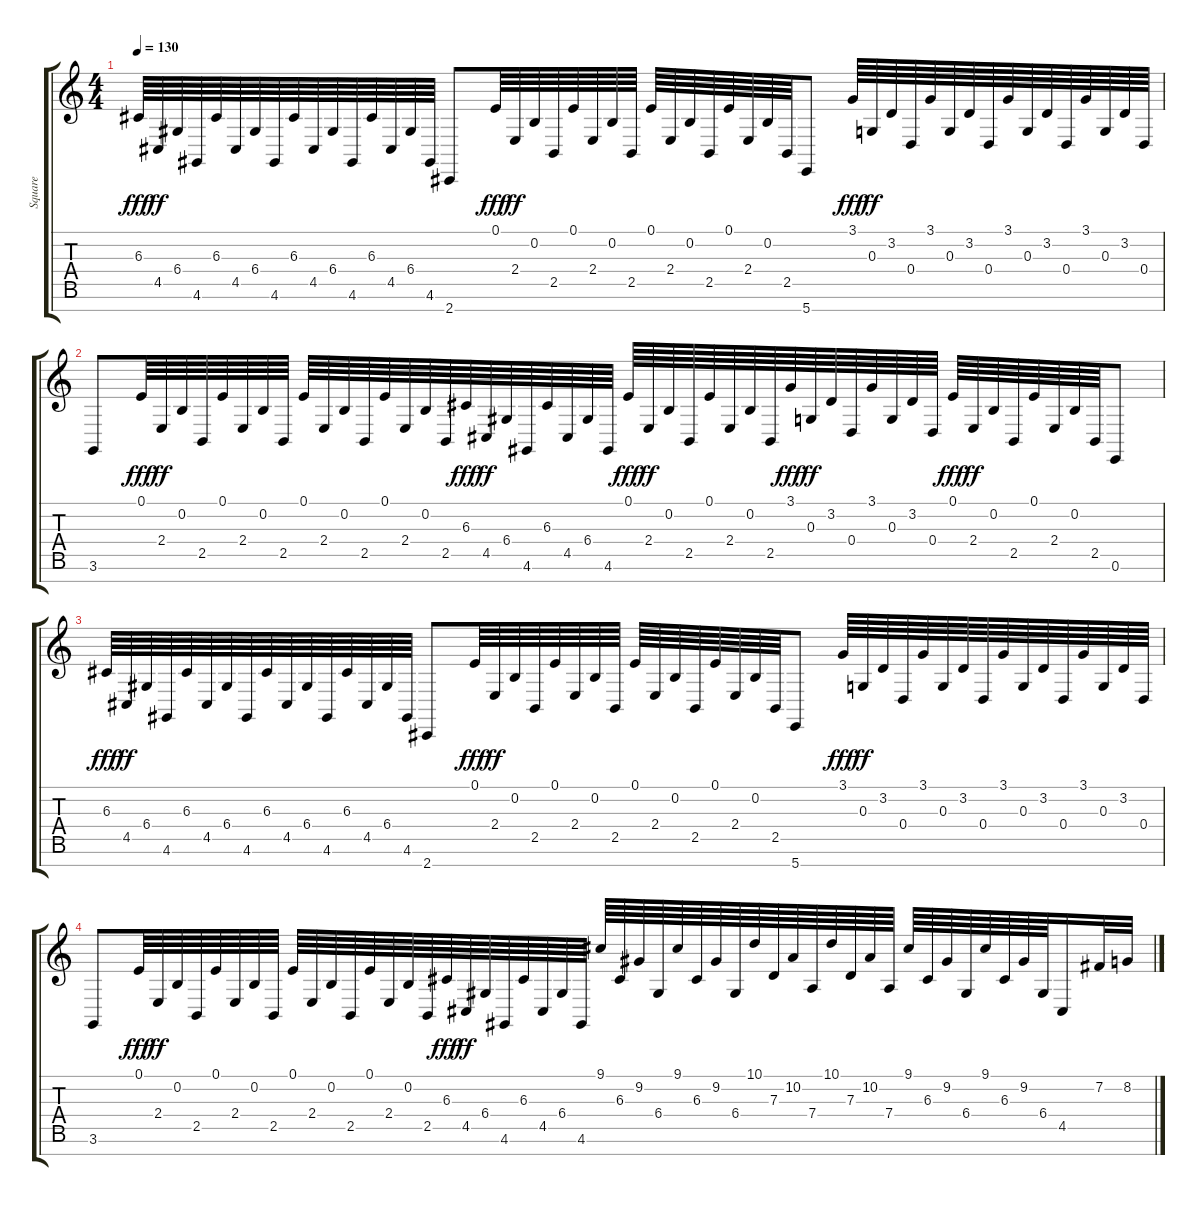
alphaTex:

\track ("Square" "Square") {instrument lead1square}
\staff {score tabs}
\tuning (E4 B3 G3 D3 A2 E2 B1) {hide}
\ts (4 4)
\tempo 130
\clef g2
\ks c
6.3.64{dy fff} 4.5.64{dy ff} 6.4.64 4.6.64 6.3.64 4.5.64 6.4.64 4.6.64 6.3.64 4.5.64 6.4.64 4.6.64 6.3.64 4.5.64 6.4.64 4.6.64 2.7.8 0.1.64{dy fff} 2.4.64{dy ff} 0.2.64 2.5.64 0.1.64 2.4.64 0.2.64 2.5.64 0.1.64 2.4.64 0.2.64 2.5.64 0.1.64 2.4.64 0.2.64 2.5.64 5.7.8 3.1.64{dy fff} 0.3.64{dy ff} 3.2.64 0.4.64 3.1.64 0.3.64 3.2.64 0.4.64 3.1.64 0.3.64 3.2.64 0.4.64 3.1.64 0.3.64 3.2.64 0.4.64 |
3.6.8 0.1.64{dy fff} 2.4.64{dy ff} 0.2.64 2.5.64 0.1.64 2.4.64 0.2.64 2.5.64 0.1.64 2.4.64 0.2.64 2.5.64 0.1.64 2.4.64 0.2.64 2.5.64 6.3.64{dy fff} 4.5.64{dy ff} 6.4.64 4.6.64 6.3.64 4.5.64 6.4.64 4.6.64 0.1.64{dy fff} 2.4.64{dy ff} 0.2.64 2.5.64 0.1.64 2.4.64 0.2.64 2.5.64 3.1.64{dy fff} 0.3.64{dy ff} 3.2.64 0.4.64 3.1.64 0.3.64 3.2.64 0.4.64 0.1.64{dy fff} 2.4.64{dy ff} 0.2.64 2.5.64 0.1.64 2.4.64 0.2.64 2.5.64 0.6.8 |
6.3.64{dy fff} 4.5.64{dy ff} 6.4.64 4.6.64 6.3.64 4.5.64 6.4.64 4.6.64 6.3.64 4.5.64 6.4.64 4.6.64 6.3.64 4.5.64 6.4.64 4.6.64 2.7.8 0.1.64{dy fff} 2.4.64{dy ff} 0.2.64 2.5.64 0.1.64 2.4.64 0.2.64 2.5.64 0.1.64 2.4.64 0.2.64 2.5.64 0.1.64 2.4.64 0.2.64 2.5.64 5.7.8 3.1.64{dy fff} 0.3.64{dy ff} 3.2.64 0.4.64 3.1.64 0.3.64 3.2.64 0.4.64 3.1.64 0.3.64 3.2.64 0.4.64 3.1.64 0.3.64 3.2.64 0.4.64 |
3.6.8 0.1.64{dy fff} 2.4.64{dy ff} 0.2.64 2.5.64 0.1.64 2.4.64 0.2.64 2.5.64 0.1.64 2.4.64 0.2.64 2.5.64 0.1.64 2.4.64 0.2.64 2.5.64 6.3.64{dy fff} 4.5.64{dy ff} 6.4.64 4.6.64 6.3.64 4.5.64 6.4.64 4.6.64 9.1.64 6.3.64 9.2.64 6.4.64 9.1.64 6.3.64 9.2.64 6.4.64 10.1.64 7.3.64 10.2.64 7.4.64 10.1.64 7.3.64 10.2.64 7.4.64 9.1.64 6.3.64 9.2.64 6.4.64 9.1.64 6.3.64 9.2.64 6.4.64 4.5.16 7.2.32 8.2.32
